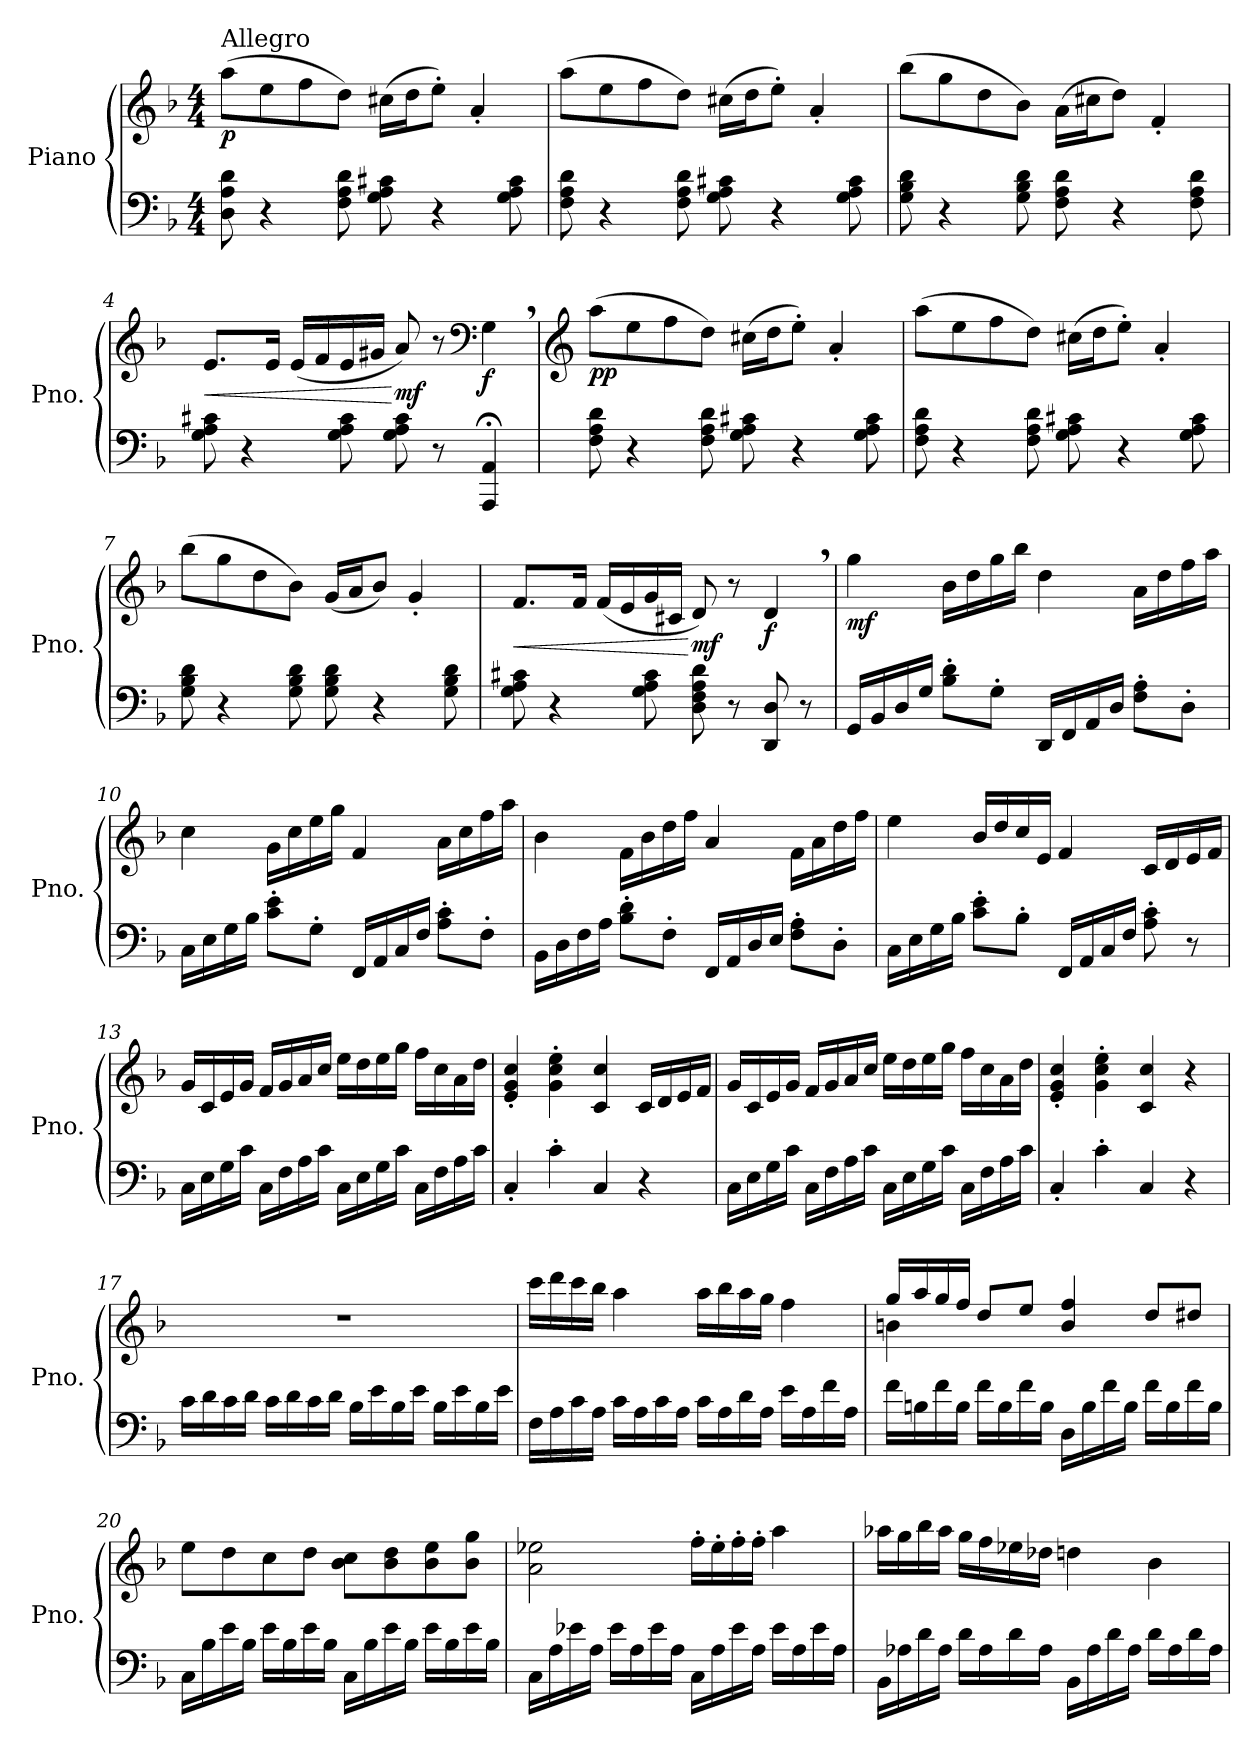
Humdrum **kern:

**kern	**kern	**dynam
*part1	*part1	*part1
*staff2	*staff1	*staff1/2
*I"Piano	*	*
*I'Pno.	*	*
*clefF4	*clefG2	*
*k[b-]	*k[b-]	*
*M4/4	*M4/4	*
*MM120	*MM120	*
=1	=1	=1
!	!LO:TX:a:t=Allegro	!
!	!	!LO:DY:b
8D\ 8A\ 8d\	(8aa\L	p
4r	8ee\	.
.	8ff\	.
8F\ 8A\ 8d\	8dd\J)	.
8G\ 8A\ 8c#X\	(16cc#X\LL	.
.	16dd\J	.
4r	8ee'\J)	.
.	4a'/	.
8G\ 8A\ 8c#\	.	.
=2	=2	=2
8F\ 8A\ 8d\	(8aa\L	.
4r	8ee\	.
.	8ff\	.
8F\ 8A\ 8d\	8dd\J)	.
8G\ 8A\ 8c#X\	(16cc#X\LL	.
.	16dd\J	.
4r	8ee'\J)	.
.	4a'/	.
8G\ 8A\ 8c#\	.	.
=3	=3	=3
8G\ 8B-\ 8d\	(8bb-\L	.
4r	8gg\	.
.	8dd\	.
8G\ 8B-\ 8d\	8b-\J)	.
8F\ 8A\ 8d\	(16a\LL	.
.	16cc#X\J	.
4r	8dd\J)	.
.	4f'/	.
8F\ 8A\ 8d\	.	.
!!LO:LB:g=z
=4	=4	=4
!	!	!LO:HP:b
8G\ 8A\ 8c#X\	8.e/L	<
4r	.	.
.	16e/Jk	.
.	(16e/LL	.
.	16f/	.
8G\ 8A\ 8c#\	16e/	.
.	16g#X/JJ	.
!	!	!LO:DY:n=1:b
8G\ 8A\ 8c#\	8a/)	[ mf
8r	8r	.
*	*clefF4	*
!	!	!LO:DY:n=2:b
4AAA/;< 4AA/;<	4G,\	f
=5	=5	=5
*	*clefG2	*
!	!	!LO:DY:b
8F\ 8A\ 8d\	(8aa\L	pp
4r	8ee\	.
.	8ff\	.
8F\ 8A\ 8d\	8dd\J)	.
8G\ 8A\ 8c#X\	(16cc#X\LL	.
.	16dd\J	.
4r	8ee'\J)	.
.	4a'/	.
8G\ 8A\ 8c#\	.	.
=6	=6	=6
8F\ 8A\ 8d\	(8aa\L	.
4r	8ee\	.
.	8ff\	.
8F\ 8A\ 8d\	8dd\J)	.
8G\ 8A\ 8c#X\	(16cc#X\LL	.
.	16dd\J	.
4r	8ee'\J)	.
.	4a'/	.
8G\ 8A\ 8c#\	.	.
!!LO:LB:g=z
=7	=7	=7
8G\ 8B-\ 8d\	(8bb-\L	.
4r	8gg\	.
.	8dd\	.
8G\ 8B-\ 8d\	8b-\J)	.
8G\ 8B-\ 8d\	(16g/LL	.
.	16a/J	.
4r	8b-/J)	.
.	4g'/	.
8G\ 8B-\ 8d\	.	.
=8	=8	=8
!	!	!LO:HP:b
8G\ 8A\ 8c#X\	8.f/L	<
4r	.	.
.	16f/Jk	.
.	(16f/LL	.
.	16e/	.
8G\ 8A\ 8c#\	16g/	.
.	16c#X/JJ	.
!	!	!LO:DY:n=1:b
8D\ 8F\ 8A\ 8d\	8d/)	[ mf
8r	8r	.
!	!	!LO:DY:n=2:b
8DD/ 8D/	4d,/	f
8r	.	.
=9	=9	=9
!	!	!LO:DY:b
16GG/LL	4gg\	mf
16BB-/	.	.
16D/	.	.
16G/JJ	.	.
8B-\' 8d\'L	16b-\LL	.
.	16dd\	.
8G'\J	16gg\	.
.	16bb-\JJ	.
16DD/LL	4dd\	.
16FF/	.	.
16AA/	.	.
16D/JJ	.	.
8F\' 8A\'L	16a\LL	.
.	16dd\	.
8D'\J	16ff\	.
.	16aa\JJ	.
!!LO:LB:g=z
=10	=10	=10
16C\LL	4cc\	.
16E\	.	.
16G\	.	.
16B-\JJ	.	.
8c\' 8e\'L	16g\LL	.
.	16cc\	.
8G'\J	16ee\	.
.	16gg\JJ	.
16FF/LL	4f/	.
16AA/	.	.
16C/	.	.
16F/JJ	.	.
8A\' 8c\'L	16a\LL	.
.	16cc\	.
8F'\J	16ff\	.
.	16aa\JJ	.
=11	=11	=11
16BB-\LL	4b-\	.
16D\	.	.
16F\	.	.
16A\JJ	.	.
8B-\' 8d\'L	16f\LL	.
.	16b-\	.
8F'\J	16dd\	.
.	16ff\JJ	.
16FF/LL	4a/	.
16AA/	.	.
16D/	.	.
16E/JJ	.	.
8F\' 8A\'L	16f\LL	.
.	16a\	.
8D'\J	16dd\	.
.	16ff\JJ	.
=12	=12	=12
16C\LL	4ee\	.
16E\	.	.
16G\	.	.
16B-\JJ	.	.
8c\' 8e\'L	16b-/LL	.
.	16dd/	.
8B-'\J	16cc/	.
.	16e/JJ	.
16FF/LL	4f/	.
16AA/	.	.
16C/	.	.
16F/JJ	.	.
8A\' 8c\'	16c/LL	.
.	16d/	.
8r	16e/	.
.	16f/JJ	.
!!LO:PB:g=z
=13	=13	=13
16C\LL	16g/LL	.
16E\	16c/	.
16G\	16e/	.
16c\JJ	16g/JJ	.
16C\LL	16f/LL	.
16F\	16g/	.
16A\	16a/	.
16c\JJ	16cc/JJ	.
16C\LL	16ee\LL	.
16E\	16dd\	.
16G\	16ee\	.
16c\JJ	16gg\JJ	.
16C\LL	16ff\LL	.
16F\	16cc\	.
16A\	16a\	.
16c\JJ	16dd\JJ	.
=14	=14	=14
4C'/	4e/' 4g/' 4cc/'	.
4c'\	4g\' 4cc\' 4ee\'	.
4C/	4c/ 4cc/	.
4r	16c/LL	.
.	16d/	.
.	16e/	.
.	16f/JJ	.
=15	=15	=15
16C\LL	16g/LL	.
16E\	16c/	.
16G\	16e/	.
16c\JJ	16g/JJ	.
16C\LL	16f/LL	.
16F\	16g/	.
16A\	16a/	.
16c\JJ	16cc/JJ	.
16C\LL	16ee\LL	.
16E\	16dd\	.
16G\	16ee\	.
16c\JJ	16gg\JJ	.
16C\LL	16ff\LL	.
16F\	16cc\	.
16A\	16a\	.
16c\JJ	16dd\JJ	.
=16	=16	=16
4C'/	4e/' 4g/' 4cc/'	.
4c'\	4g\' 4cc\' 4ee\'	.
4C/	4c/ 4cc/	.
4r	4r	.
!!LO:LB:g=z
=17	=17	=17
16c\LL	1r	.
16d\	.	.
16c\	.	.
16d\JJ	.	.
16c\LL	.	.
16d\	.	.
16c\	.	.
16d\JJ	.	.
16B-\LL	.	.
16e\	.	.
16B-\	.	.
16e\JJ	.	.
16B-\LL	.	.
16e\	.	.
16B-\	.	.
16e\JJ	.	.
=18	=18	=18
16F\LL	16ccc\LL	.
16A\	16ddd\	.
16c\	16ccc\	.
16A\JJ	16bb-\JJ	.
16c\LL	4aa\	.
16A\	.	.
16c\	.	.
16A\JJ	.	.
16c\LL	16aa\LL	.
16A\	16bb-\	.
16d\	16aa\	.
16A\JJ	16gg\JJ	.
16e\LL	4ff\	.
16A\	.	.
16f\	.	.
16A\JJ	.	.
!!LO:LB:g=z
=19	=19	=19
*	*^	*
16f\LL	16gg/LL	4bn\	.
16Bn\	16aa/	.	.
16f\	16gg/	.	.
16B\JJ	16ff/JJ	.	.
16f\LL	8dd/L	2.ryy	.
16B\	.	.	.
16f\	8ee/J	.	.
16B\JJ	.	.	.
16D\LL	4b/ 4ff/	.	.
16B\	.	.	.
16f\	.	.	.
16B\JJ	.	.	.
16f\LL	8dd/L	.	.
16B\	.	.	.
16f\	8dd#X/J	.	.
16B\JJ	.	.	.
*	*v	*v	*
=20	=20	=20
16C\LL	8ee\L	.
16B-\	.	.
16e\	8dd\	.
16B-\JJ	.	.
16e\LL	8cc\	.
16B-\	.	.
16e\	8dd\J	.
16B-\JJ	.	.
16C\LL	8b-\ 8cc\L	.
16B-\	.	.
16e\	8b-\ 8dd\	.
16B-\JJ	.	.
16e\LL	8b-\ 8ee\	.
16B-\	.	.
16e\	8b-\ 8gg\J	.
16B-\JJ	.	.
!!LO:LB:g=z
=21	=21	=21
16C\LL	2a\ 2ee-X\	.
16A\	.	.
16e-X\	.	.
16A\JJ	.	.
16e-\LL	.	.
16A\	.	.
16e-\	.	.
16A\JJ	.	.
16C\LL	16ff'\LL	.
16A\	16ee-'\	.
16e-\	16ff'\	.
16A\JJ	16ff'\JJ	.
16e-\LL	4aa\	.
16A\	.	.
16e-\	.	.
16A\JJ	.	.
=22	=22	=22
16BB-\LL	16aa-X\LL	.
16A-X\	16gg\	.
16d\	16bb-\	.
16A-\JJ	16aa-\JJ	.
16d\LL	16gg\LL	.
16A-\	16ff\	.
16d\	16ee-X\	.
16A-\JJ	16dd-X\JJ	.
16BB-\LL	4ddn\	.
16A-\	.	.
16d\	.	.
16A-\JJ	.	.
16d\LL	4b-\	.
16A-\	.	.
16d\	.	.
16A-\JJ	.	.
=	=	=
*-	*-	*-
